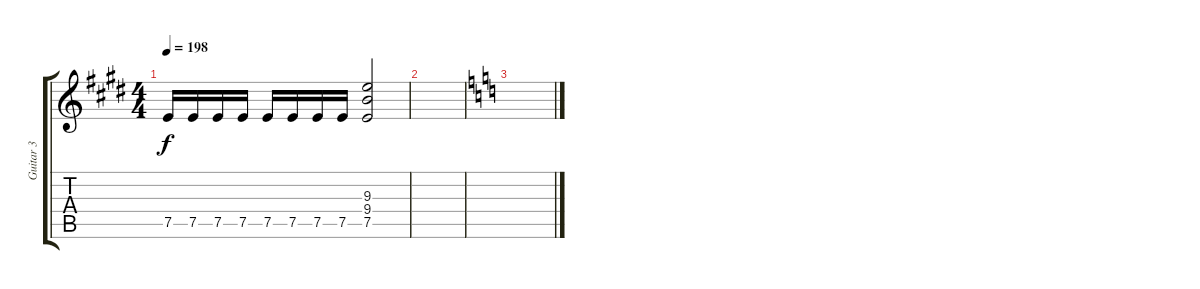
\track ("Guitar 3" "Guitar 3") {instrument distortionguitar}
\staff {score tabs}
\tuning (E4 B3 G3 D3 A2 E2) {hide}
\ts (4 4)
\tempo 198
\clef g2
\ks e
7.5.16{dy f} 7.5.16 7.5.16 7.5.16 7.5.16 7.5.16 7.5.16 7.5.16 (9.3 9.4 7.5).2 |
|
\ks c
